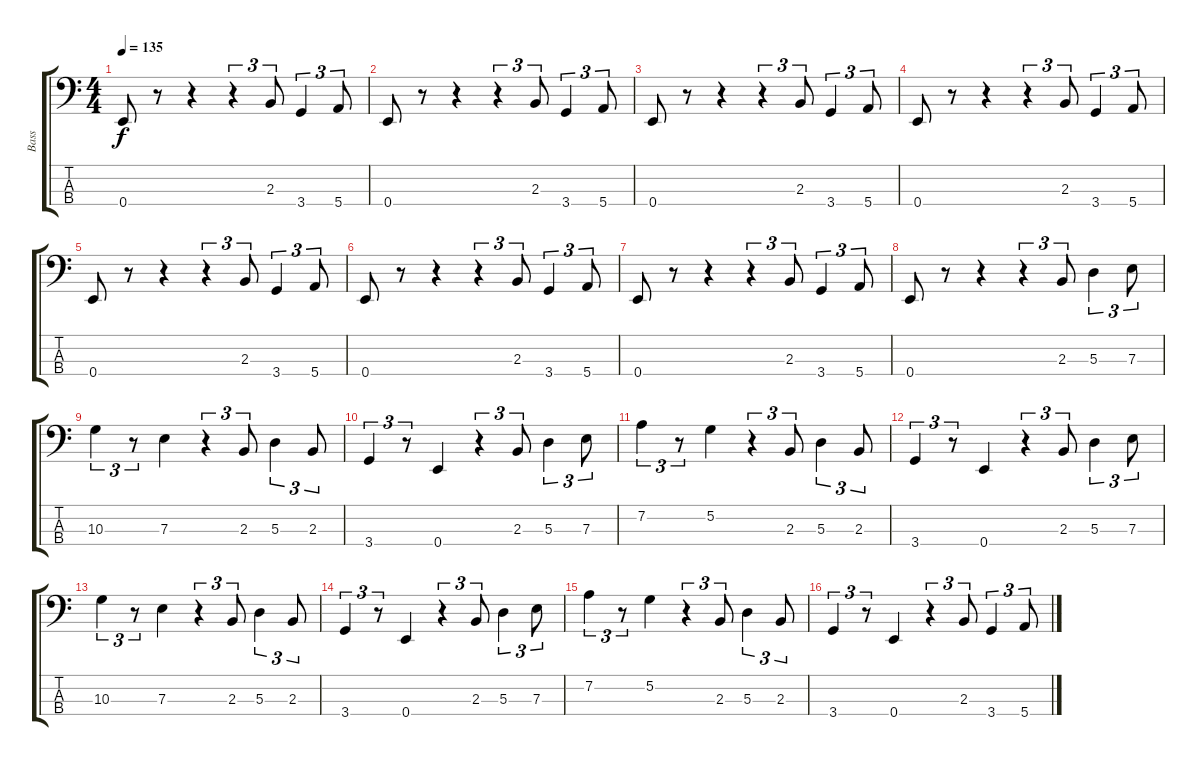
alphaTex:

\track ("Bass" "Bass") {instrument electricbassfinger}
\staff {score tabs}
\tuning (G2 D2 A1 E1) {hide}
\ts (4 4)
\tempo 135
\clef f4
\ks c
0.4.8{dy f} r.8 r.4 r.4{tu (3 2)} 2.3.8{tu (3 2)} 3.4.4{tu (3 2)} 5.4.8{tu (3 2)} |
0.4.8 r.8 r.4 r.4{tu (3 2)} 2.3.8{tu (3 2)} 3.4.4{tu (3 2)} 5.4.8{tu (3 2)} |
0.4.8 r.8 r.4 r.4{tu (3 2)} 2.3.8{tu (3 2)} 3.4.4{tu (3 2)} 5.4.8{tu (3 2)} |
0.4.8 r.8 r.4 r.4{tu (3 2)} 2.3.8{tu (3 2)} 3.4.4{tu (3 2)} 5.4.8{tu (3 2)} |
0.4.8 r.8 r.4 r.4{tu (3 2)} 2.3.8{tu (3 2)} 3.4.4{tu (3 2)} 5.4.8{tu (3 2)} |
0.4.8 r.8 r.4 r.4{tu (3 2)} 2.3.8{tu (3 2)} 3.4.4{tu (3 2)} 5.4.8{tu (3 2)} |
0.4.8 r.8 r.4 r.4{tu (3 2)} 2.3.8{tu (3 2)} 3.4.4{tu (3 2)} 5.4.8{tu (3 2)} |
0.4.8 r.8 r.4 r.4{tu (3 2)} 2.3.8{tu (3 2)} 5.3.4{tu (3 2)} 7.3.8{tu (3 2)} |
10.3.4{tu (3 2)} r.8{tu (3 2)} 7.3.4 r.4{tu (3 2)} 2.3.8{tu (3 2)} 5.3.4{tu (3 2)} 2.3.8{tu (3 2)} |
3.4.4{tu (3 2)} r.8{tu (3 2)} 0.4.4 r.4{tu (3 2)} 2.3.8{tu (3 2)} 5.3.4{tu (3 2)} 7.3.8{tu (3 2)} |
7.2.4{tu (3 2)} r.8{tu (3 2)} 5.2.4 r.4{tu (3 2)} 2.3.8{tu (3 2)} 5.3.4{tu (3 2)} 2.3.8{tu (3 2)} |
3.4.4{tu (3 2)} r.8{tu (3 2)} 0.4.4 r.4{tu (3 2)} 2.3.8{tu (3 2)} 5.3.4{tu (3 2)} 7.3.8{tu (3 2)} |
10.3.4{tu (3 2)} r.8{tu (3 2)} 7.3.4 r.4{tu (3 2)} 2.3.8{tu (3 2)} 5.3.4{tu (3 2)} 2.3.8{tu (3 2)} |
3.4.4{tu (3 2)} r.8{tu (3 2)} 0.4.4 r.4{tu (3 2)} 2.3.8{tu (3 2)} 5.3.4{tu (3 2)} 7.3.8{tu (3 2)} |
7.2.4{tu (3 2)} r.8{tu (3 2)} 5.2.4 r.4{tu (3 2)} 2.3.8{tu (3 2)} 5.3.4{tu (3 2)} 2.3.8{tu (3 2)} |
3.4.4{tu (3 2)} r.8{tu (3 2)} 0.4.4 r.4{tu (3 2)} 2.3.8{tu (3 2)} 3.4.4{tu (3 2)} 5.4.8{tu (3 2)}
